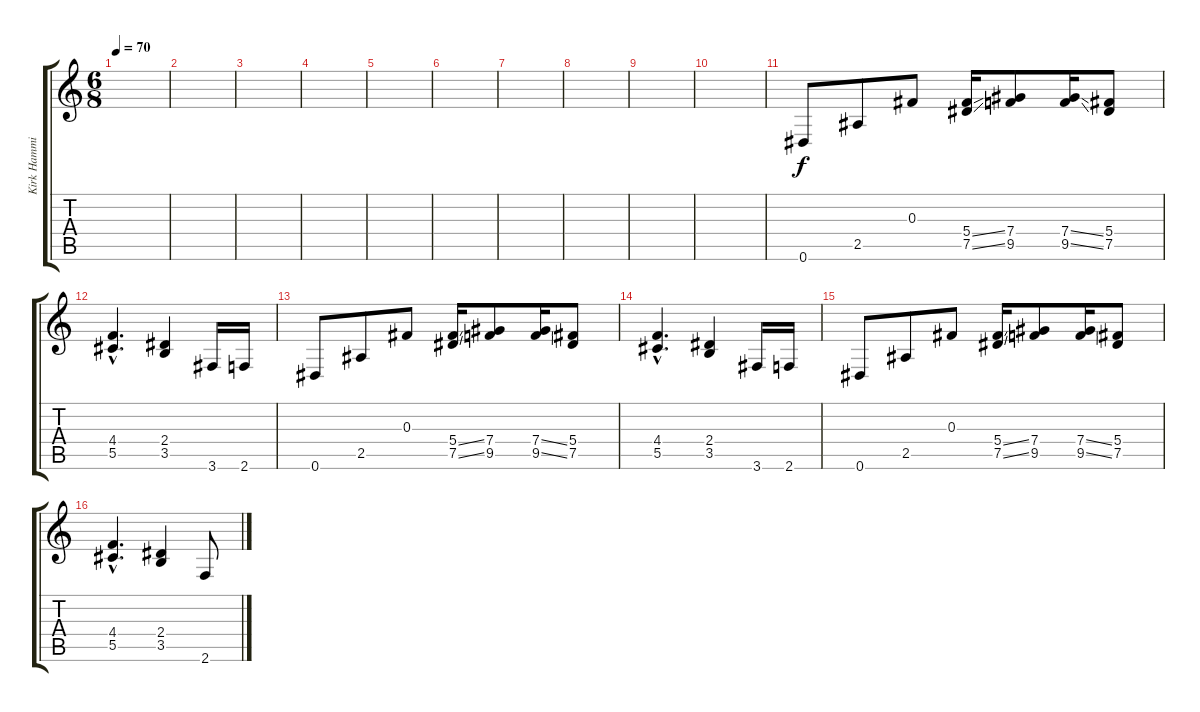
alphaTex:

\track ("Kirk Hammit" "Kirk Hammi") {instrument electricguitarclean}
\staff {score tabs}
\tuning (Eb4 Bb3 Gb3 Db3 Ab2 Eb2) {hide}
\ts (6 8)
\tempo 70
\clef g2
\ks c
|
|
|
|
|
|
|
|
|
|
0.6.8 2.5.8 0.3.8 (5.4{ss} 7.5{ss}).16 (7.4 9.5).8 (7.4{ss} 9.5{ss}).16 (5.4 7.5).8 |
(4.4{hac} 5.5{hac}).4{d} (2.4 3.5).4 3.6.16 2.6.16 |
0.6.8 2.5.8 0.3.8 (5.4{ss} 7.5{ss}).16 (7.4 9.5).8 (7.4{ss} 9.5{ss}).16 (5.4 7.5).8 |
(4.4{hac} 5.5{hac}).4{d} (2.4 3.5).4 3.6.16 2.6.16 |
0.6.8 2.5.8 0.3.8 (5.4{ss} 7.5{ss}).16 (7.4 9.5).8 (7.4{ss} 9.5{ss}).16 (5.4 7.5).8 |
(4.4{hac} 5.5{hac}).4{d} (2.4 3.5).4 2.6.8
